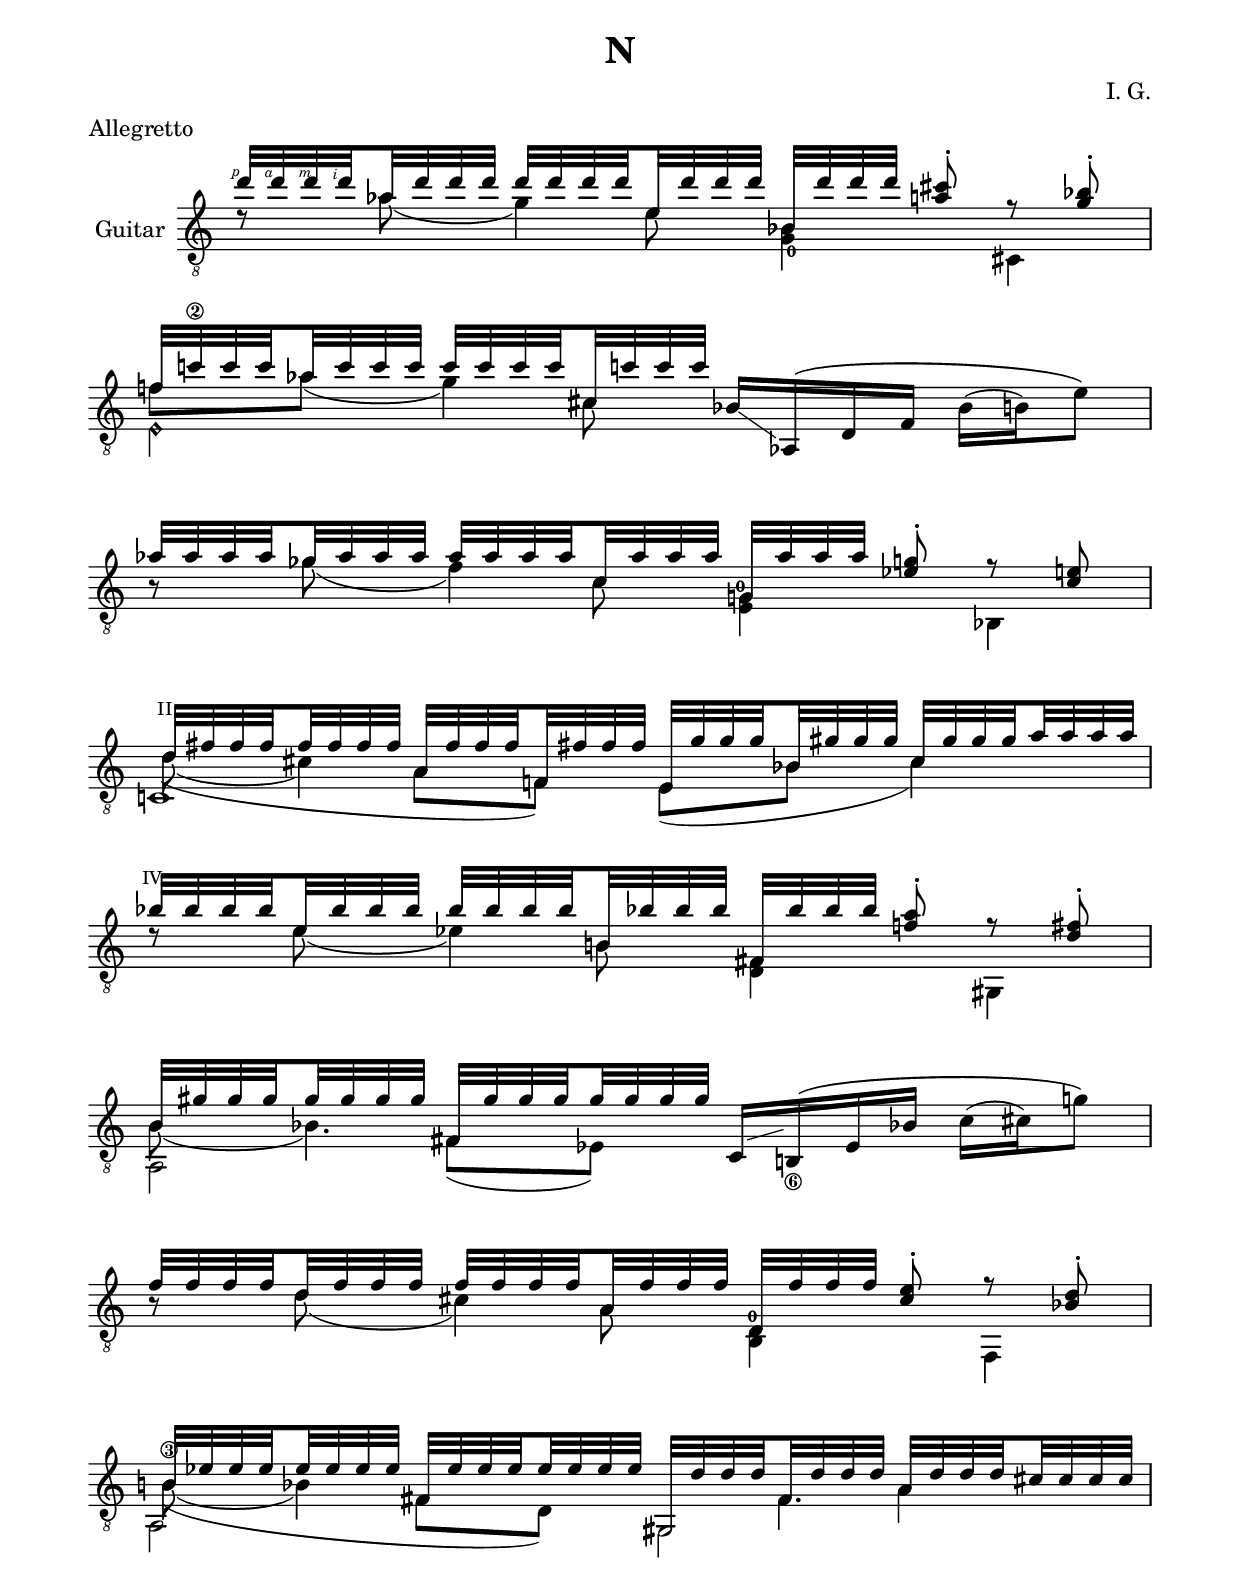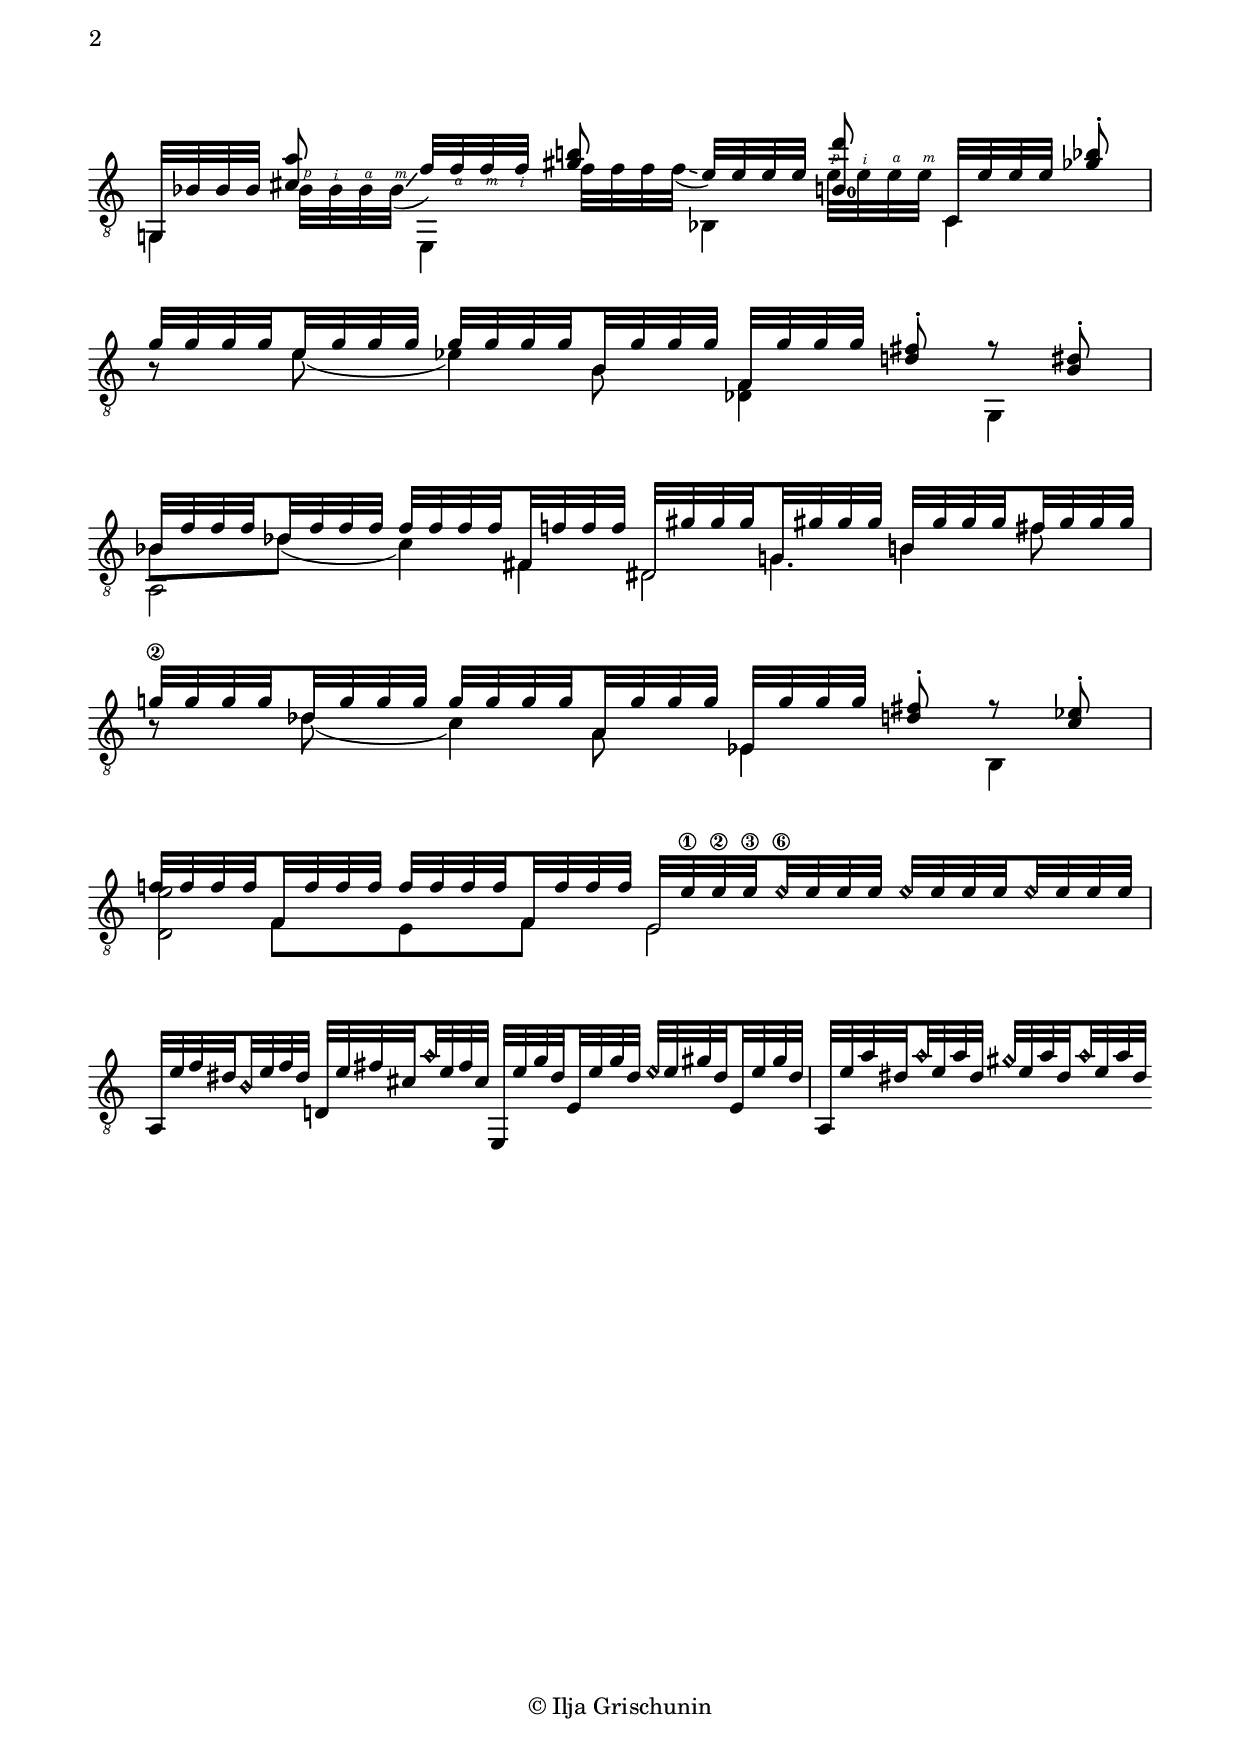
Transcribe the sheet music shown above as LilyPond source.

\version "2.19.15"

\language "deutsch"

\header {
  title = "N"
  meter = "Allegretto"
  composer = "I. G."
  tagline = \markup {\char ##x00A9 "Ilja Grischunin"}
}

\paper {
  #(set-paper-size "a4")
  top-markup-spacing.basic-distance = 5
  markup-system-spacing.basic-distance = 15
  top-system-spacing.basic-distance = 20
  system-system-spacing.basic-distance = 20
  score-system-spacing.basic-distance = 20
  last-bottom-spacing.basic-distance = 25

  %two-sided = ##t
  %inner-margin = 25
  %outer-margin = 15
  left-margin = 15
  right-margin = 15
}

\layout {
  \context {
    \Voice
    \override Glissando.thickness = #1.5
    \override Glissando.gap = #0.1
  }
  \context {
    \Score
    \remove "Bar_number_engraver"
  }
}
%%%%%%%%%%%%%%%%%%%%%%%%%%%%%%%%%%%%%%
#(define RH rightHandFinger)

xLV = #(define-music-function (parser location further) (number?) #{
  \once \override LaissezVibrerTie.X-extent = #'(0 . 0)
  \once \override LaissezVibrerTie.details.note-head-gap = #(/
                                                             further -2)
  \once \override LaissezVibrerTie.extra-offset = #(cons (/
                                                          further 2) 0)
         #})

stringNumberSpanner =
#(define-music-function (parser location StringNumber) (string?)
   #{
     \override TextSpanner.font-size = #-5
     \override TextSpanner.dash-fraction = #0.3
     \override TextSpanner.dash-period = #1.5
     \override TextSpanner.bound-details.right.arrow = ##t
     \override TextSpanner.arrow-width = #0.2
     \override TextSpanner.arrow-length = #0.7
     \override TextSpanner.bound-details.left.stencil-align-dir-y = #CENTER
     \override TextSpanner.bound-details.left.text = \markup { \circle \number #StringNumber }
   #})

stringNumSpan =
#(define-music-function (parser location StringNumber) (string?)
   #{
     \override TextSpanner.font-size = #-5
     \override TextSpanner.dash-fraction = #0.3
     \override TextSpanner.dash-period = #1.5
     %\override TextSpanner.bound-details.right.arrow = ##t
     %\override TextSpanner.arrow-width = #0.2
     %\override TextSpanner.arrow-length = #0.7
     \override TextSpanner.bound-details.left.stencil-align-dir-y = #CENTER
     \override TextSpanner.bound-details.left.text = \markup { \circle \number #StringNumber }
   #})

%%%%%%%%%%%%%%%%%%%%%%%%%%%%%%%%%%%%%%

global = {
  %\key d \major
  \time 4/4
  \override Staff.TimeSignature.stencil = ##f
}

ossia = \relative {
  \set Staff.fontSize = #-3
  \override Staff.StaffSymbol.staff-space = #(magstep -3)
  \override Staff.StaffSymbol.thickness = #(magstep -3)
  \global
  d''2~ d8 cis-. r b-. c!2 r
  \break
  as~ as8 g-. r e fis2 r
  \break
  b~ b8 a-. r fis-. as2 r
  \break
  f~ f8 e-. r d es2 d'4.( cis8)
  \break
  b4 f' e4. b'8 g2~ g8 fis-. r es-. f!2 as
}

classicalGuitar = \relative {
  \global
  <<
    {
      \set subdivideBeams = ##t
      \set baseMoment = #(ly:make-moment 1/8)
      \set beatStructure = #'(2 2 2 2)
      \override StrokeFinger.extra-offset = #'(-2.3 . 0.8)
      d''32\RH #1 d\RH #4 d\RH #3 d\RH #2 as d d d d d d d e, d' d d
      b, d' d d <a cis>8-.\noBeam r <g b>-.
    }
    \\
    {
      d8\rest as'( g4)
      \once\override Fingering.extra-offset = #'(0.3 . 1)
      <g,_0 b>4 cis,
    }
    \\
    {
      \voiceTwo
      s4. e'8 s2
    }
  >>
  <<
    {
      f!32 c'!\2 c c as c c c c c c c cis, c'! c c
    }
    \\
    {
      f,8 as( g4)
    }
    \\
    {
      \voiceTwo
      s4. cis,8
    }
    \\
    {
      \voiceTwo
      e,4\harmonic s
    }
  >>
  b'16-\markup {
    \postscript #"1.2 2.2 moveto 3.6 -2.5 rlineto stroke"
  } as,\( d f b( h) e8\)
  <<
    {
      \set subdivideBeams = ##t
      \set baseMoment = #(ly:make-moment 1/8)
      \set beatStructure = #'(2 2 2 2)
      as32 as as as ges as as as as as as as c, as' as as
      g, as' as as <es g>8-.\noBeam r <c e>
    }
    \\
    {
      h8\rest ges'( f4)
      \once\override Fingering.extra-offset = #'(-0.5 . -3)
      <e, g!-0>4 b
    }
    \\
    {
      \voiceTwo
      s4. c'8 s2
    }
  >>
  <<
    {
      \override TextScript.font-size = -2
      \once\override TextScript.extra-offset = #'(-0.5 . -1.5)
      d32^"II" fis fis fis fis fis fis fis
      a, fis' fis fis f,! fis'! fis fis
      e, g' g g b, gis' gis gis cis, gis' gis gis a a a a
    }
    \\
    {
      d,8( cis4) s8
    }
    \\
    {
      \voiceTwo
      \hideNotes
      \shape #'((0.8 . 0.3) (0 . 0) (0 . 0) (0 . 0)) Slur
      d4(\unHideNotes a8 f) e( b' cis4)
    }
    \\
    {
      \voiceTwo
      c,!1
    }
  >>
  <<
    {
      \once\override TextScript.extra-offset = #'(-0.7 . -1.5)
      b''32^"IV" b b b e, b' b b b b b b h,! b'! b b
      fis, b' b b <f! a>8-.\noBeam r <d fis>-.
    }
    \\
    {
      d8\rest e( es4) <d, fis> gis,
    }
    \\
    {
      \voiceTwo
      s4. h'8 s2
    }
  >>
  <<
    {
      h32 gis' gis gis gis gis gis gis fis, gis' gis gis gis gis gis gis
    }
    \\
    {
      h,8( b4.)
    }
    \\
    {
      \voiceTwo
      s4 fis8( es)
    }
    \\
    {
      \voiceTwo
      a,2
    }
  >>
  c16-\markup {
    \postscript #"1.7 1.2 moveto 3.5 1 rlineto stroke"
  } h!_\6\( es b'! c( cis) g'8\)
  \break
  <<
    {
      \set subdivideBeams = ##t
      \set baseMoment = #(ly:make-moment 1/8)
      \set beatStructure = #'(2 2 2 2)
      f32 f f f d f f f f f f f a, f' f f
      d, f' f f <cis e>8-.\noBeam r <b d>-.
    }
    \\
    {
      h8\rest d( cis4)
      \once\override Fingering.extra-offset = #'(-0.3 . -4.2)
      <h, d-0> f
    }
    \\
    {
      \voiceTwo
      s4. a'8 s2
    }
  >>
  \mergeDifferentlyHeadedOn
  \mergeDifferentlyDottedOn
  <<
    {
      h32 es es es es es es es fis, es' es es es es es es
      gis,, d'' d d fis, d' d d a d d d cis cis cis cis
    }
    \\
    {
      h!8\3( b4) s8 s4 a
    }
    \\
    {
      \voiceTwo
      \hideNotes
      \shape #'((1 . 0.8) (0 . 0) (0 . 0) (0 . 0)) Slur
      h4(\unHideNotes fis8 d) s8 fis4.
    }
    \\
    {
      \voiceTwo
      a,2 gis
    }
  >>
  <<
    {
      s8 <cis' a'> s <gis' h!> s 
      \once\override Fingering.extra-offset = #'(1.2 . 2.9)
      <h,!_0 d'>
    }
    \\
    {
      \voiceOne
      g,32[ b' b b]
      \voiceTwo
      \override StrokeFinger.extra-offset = #'(-1.3 . 1.5)
      b\RH #1 b\RH #2 b\RH #4 b\RH #3 (\glissando
      \voiceOne
      \override StrokeFinger.extra-offset = #'(-1.3 . -1.2)
      f')[ f\RH #4 f\RH #3 f\RH #2 ]
      \voiceTwo
      f f f f(\glissando
      \voiceOne
      e)[ e e e]
      \voiceTwo
      \override StrokeFinger.extra-offset = #'(-1.3 . 1.5)
      e\RH #1 e\RH #2 e\RH #4 e\RH #3
    }
    \\
    {
      \voiceTwo
      g,,!4 e b'
    }
  >>
  <<
    {
      c32 e' e e <ges b>8-.\noBeam
    }
    \\
    {
      c,,4
    }
  >>
  <<
    {
      g''32 g g g e g g g g g g g h, g' g g
      f, g' g g <d! fis>8-.\noBeam r <h dis>-.
    }
    \\
    {
      h8\rest e( es4) <des, f> g,
    }
    \\
    {
      \voiceTwo
      s4. h'8 s2
    }
  >>
  <<
    {
      b32 f' f f des f f f f f f f fis, f'! f f
      dis, gis' gis gis g,! gis'! gis gis h, gis' gis gis fis gis gis gis
    }
    \\
    {
      s2. s8 fis
    }
    \\
    {
      \voiceTwo
      b,8 des( c4) s h
    }
    \\
    {
      \voiceTwo
      s4. fis4 g4.
    }
    \\
    {
      \voiceTwo
      a,2 dis
    }
  >>
  <<
    {
      g'!32\2 g g g des g g g g g g g a, g' g g
      es, g' g g <d fis>8-.\noBeam r <c es>-.
    }
    \\
    {
      h8\rest des( c4) es, h
    }
    \\
    {
      \voiceTwo
      s4. a'8 s2
    }
  >>
  <<
    {
      f'!32 f f f f, f' f f f f f f f, f' f f
      e, e'\1 e\2 e\3 e\harmonic\6 e e e e\harmonic e e e e\harmonic e e e
    }
    \\
    {
      s8 f, e f
    }
    \\
    {
      \voiceTwo
      \once\override NoteColumn.force-hshift = #0.2
      <d e'>2 e2
    }
  >>
  <<
    {
      a,32 e'' f dis h\harmonic e f dis d,! e' fis cis a'\harmonic e fis cis
      e,, e'' g dis e, e' g dis e\harmonic e gis dis e, e' gis dis
      a, e'' a dis, a'\harmonic e a dis, gis\harmonic e a dis, a'\harmonic e a dis,
    }
    \\
    {
      
    }
    \\
    {
      
    }
  >>
}

%%%%%%%%%%%%%%%%%%%%%%%%%%%%%%%%%%%%%%
\score {
  \new StaffGroup<<

    %\new Staff \ossia

    \new Staff \with {
      instrumentName = "Guitar"
    }
    {
      \clef "treble_8" \classicalGuitar
    }

  >>
}
